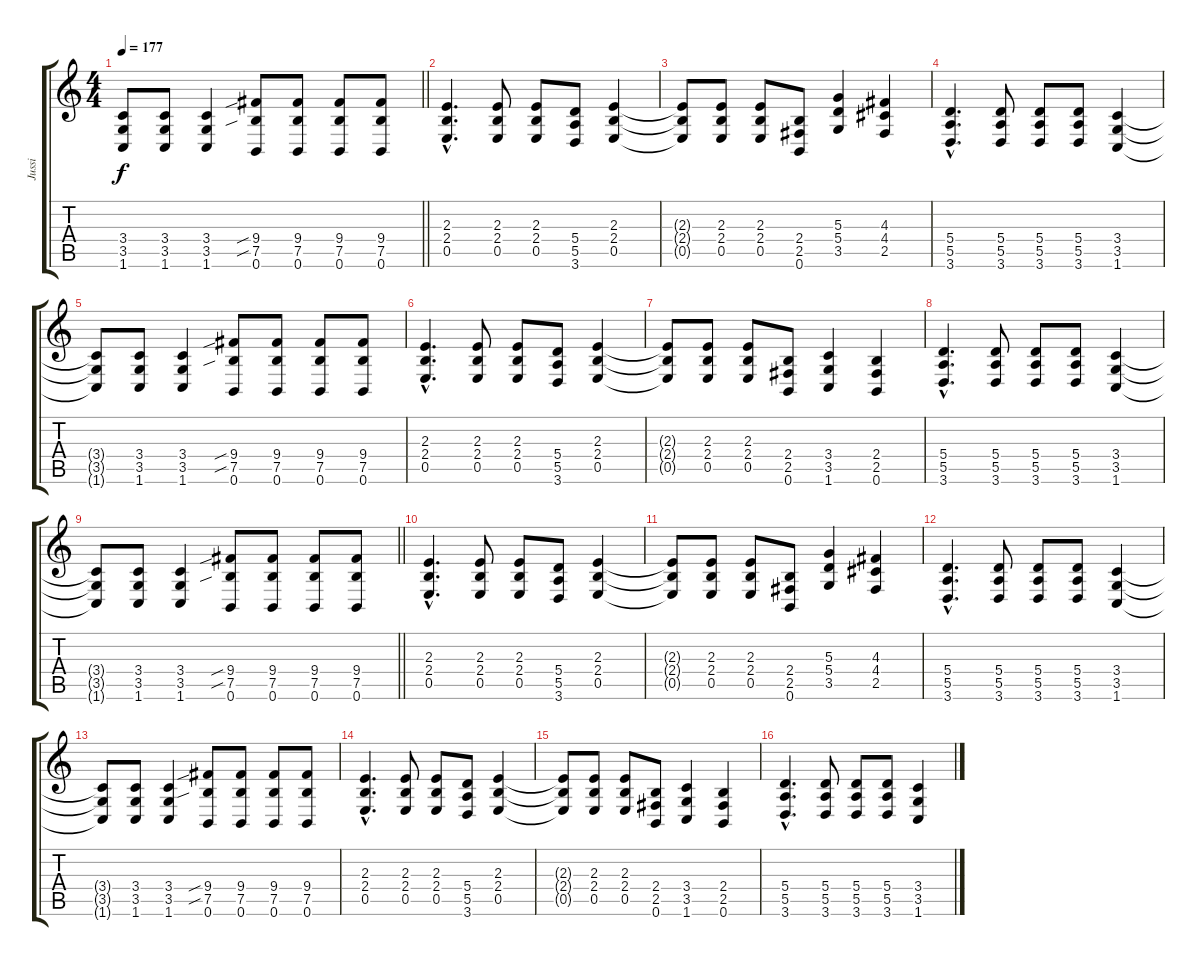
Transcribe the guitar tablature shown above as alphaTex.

\track ("Jussi" "Jussi") {instrument distortionguitar}
\staff {score tabs}
\tuning (B3 Gb3 D3 A2 E2 B1) {hide}
\ts (4 4)
\tempo 177
\clef g2
\barLineRight lightlight
\ks c
(3.4{t} 3.5{t} 1.6{t}).8{dy f} (3.4 3.5 1.6).8 (3.4 3.5 1.6).4 (9.4{sib} 7.5{sib} 0.6).8 (9.4 7.5 0.6).8 (9.4 7.5 0.6).8 (9.4 7.5 0.6).8 |
(2.3{hac} 2.4{hac} 0.5{hac}).4{d} (2.3 2.4 0.5).8 (2.3 2.4 0.5).8 (5.4 5.5 3.6).8 (2.3 2.4 0.5).4 |
(2.3{t} 2.4{t} 0.5{t}).8 (2.3 2.4 0.5).8 (2.3 2.4 0.5).8 (2.4 2.5 0.6).8 (5.3 5.4 3.5).4 (4.3 4.4 2.5).4 |
(5.4{hac} 5.5{hac} 3.6{hac}).4{d} (5.4 5.5 3.6).8 (5.4 5.5 3.6).8 (5.4 5.5 3.6).8 (3.4 3.5 1.6).4 |
(3.4{t} 3.5{t} 1.6{t}).8 (3.4 3.5 1.6).8 (3.4 3.5 1.6).4 (9.4{sib} 7.5{sib} 0.6).8 (9.4 7.5 0.6).8 (9.4 7.5 0.6).8 (9.4 7.5 0.6).8 |
(2.3{hac} 2.4{hac} 0.5{hac}).4{d} (2.3 2.4 0.5).8 (2.3 2.4 0.5).8 (5.4 5.5 3.6).8 (2.3 2.4 0.5).4 |
(2.3{t} 2.4{t} 0.5{t}).8 (2.3 2.4 0.5).8 (2.3 2.4 0.5).8 (2.4 2.5 0.6).8 (3.4 3.5 1.6).4 (2.4 2.5 0.6).4 |
(5.4{hac} 5.5{hac} 3.6{hac}).4{d} (5.4 5.5 3.6).8 (5.4 5.5 3.6).8 (5.4 5.5 3.6).8 (3.4 3.5 1.6).4 |
\barLineRight lightlight
(3.4{t} 3.5{t} 1.6{t}).8 (3.4 3.5 1.6).8 (3.4 3.5 1.6).4 (9.4{sib} 7.5{sib} 0.6).8 (9.4 7.5 0.6).8 (9.4 7.5 0.6).8 (9.4 7.5 0.6).8 |
(2.3{hac} 2.4{hac} 0.5{hac}).4{d} (2.3 2.4 0.5).8 (2.3 2.4 0.5).8 (5.4 5.5 3.6).8 (2.3 2.4 0.5).4 |
(2.3{t} 2.4{t} 0.5{t}).8 (2.3 2.4 0.5).8 (2.3 2.4 0.5).8 (2.4 2.5 0.6).8 (5.3 5.4 3.5).4 (4.3 4.4 2.5).4 |
(5.4{hac} 5.5{hac} 3.6{hac}).4{d} (5.4 5.5 3.6).8 (5.4 5.5 3.6).8 (5.4 5.5 3.6).8 (3.4 3.5 1.6).4 |
(3.4{t} 3.5{t} 1.6{t}).8 (3.4 3.5 1.6).8 (3.4 3.5 1.6).4 (9.4{sib} 7.5{sib} 0.6).8 (9.4 7.5 0.6).8 (9.4 7.5 0.6).8 (9.4 7.5 0.6).8 |
(2.3{hac} 2.4{hac} 0.5{hac}).4{d} (2.3 2.4 0.5).8 (2.3 2.4 0.5).8 (5.4 5.5 3.6).8 (2.3 2.4 0.5).4 |
(2.3{t} 2.4{t} 0.5{t}).8 (2.3 2.4 0.5).8 (2.3 2.4 0.5).8 (2.4 2.5 0.6).8 (3.4 3.5 1.6).4 (2.4 2.5 0.6).4 |
(5.4{hac} 5.5{hac} 3.6{hac}).4{d} (5.4 5.5 3.6).8 (5.4 5.5 3.6).8 (5.4 5.5 3.6).8 (3.4 3.5 1.6).4
